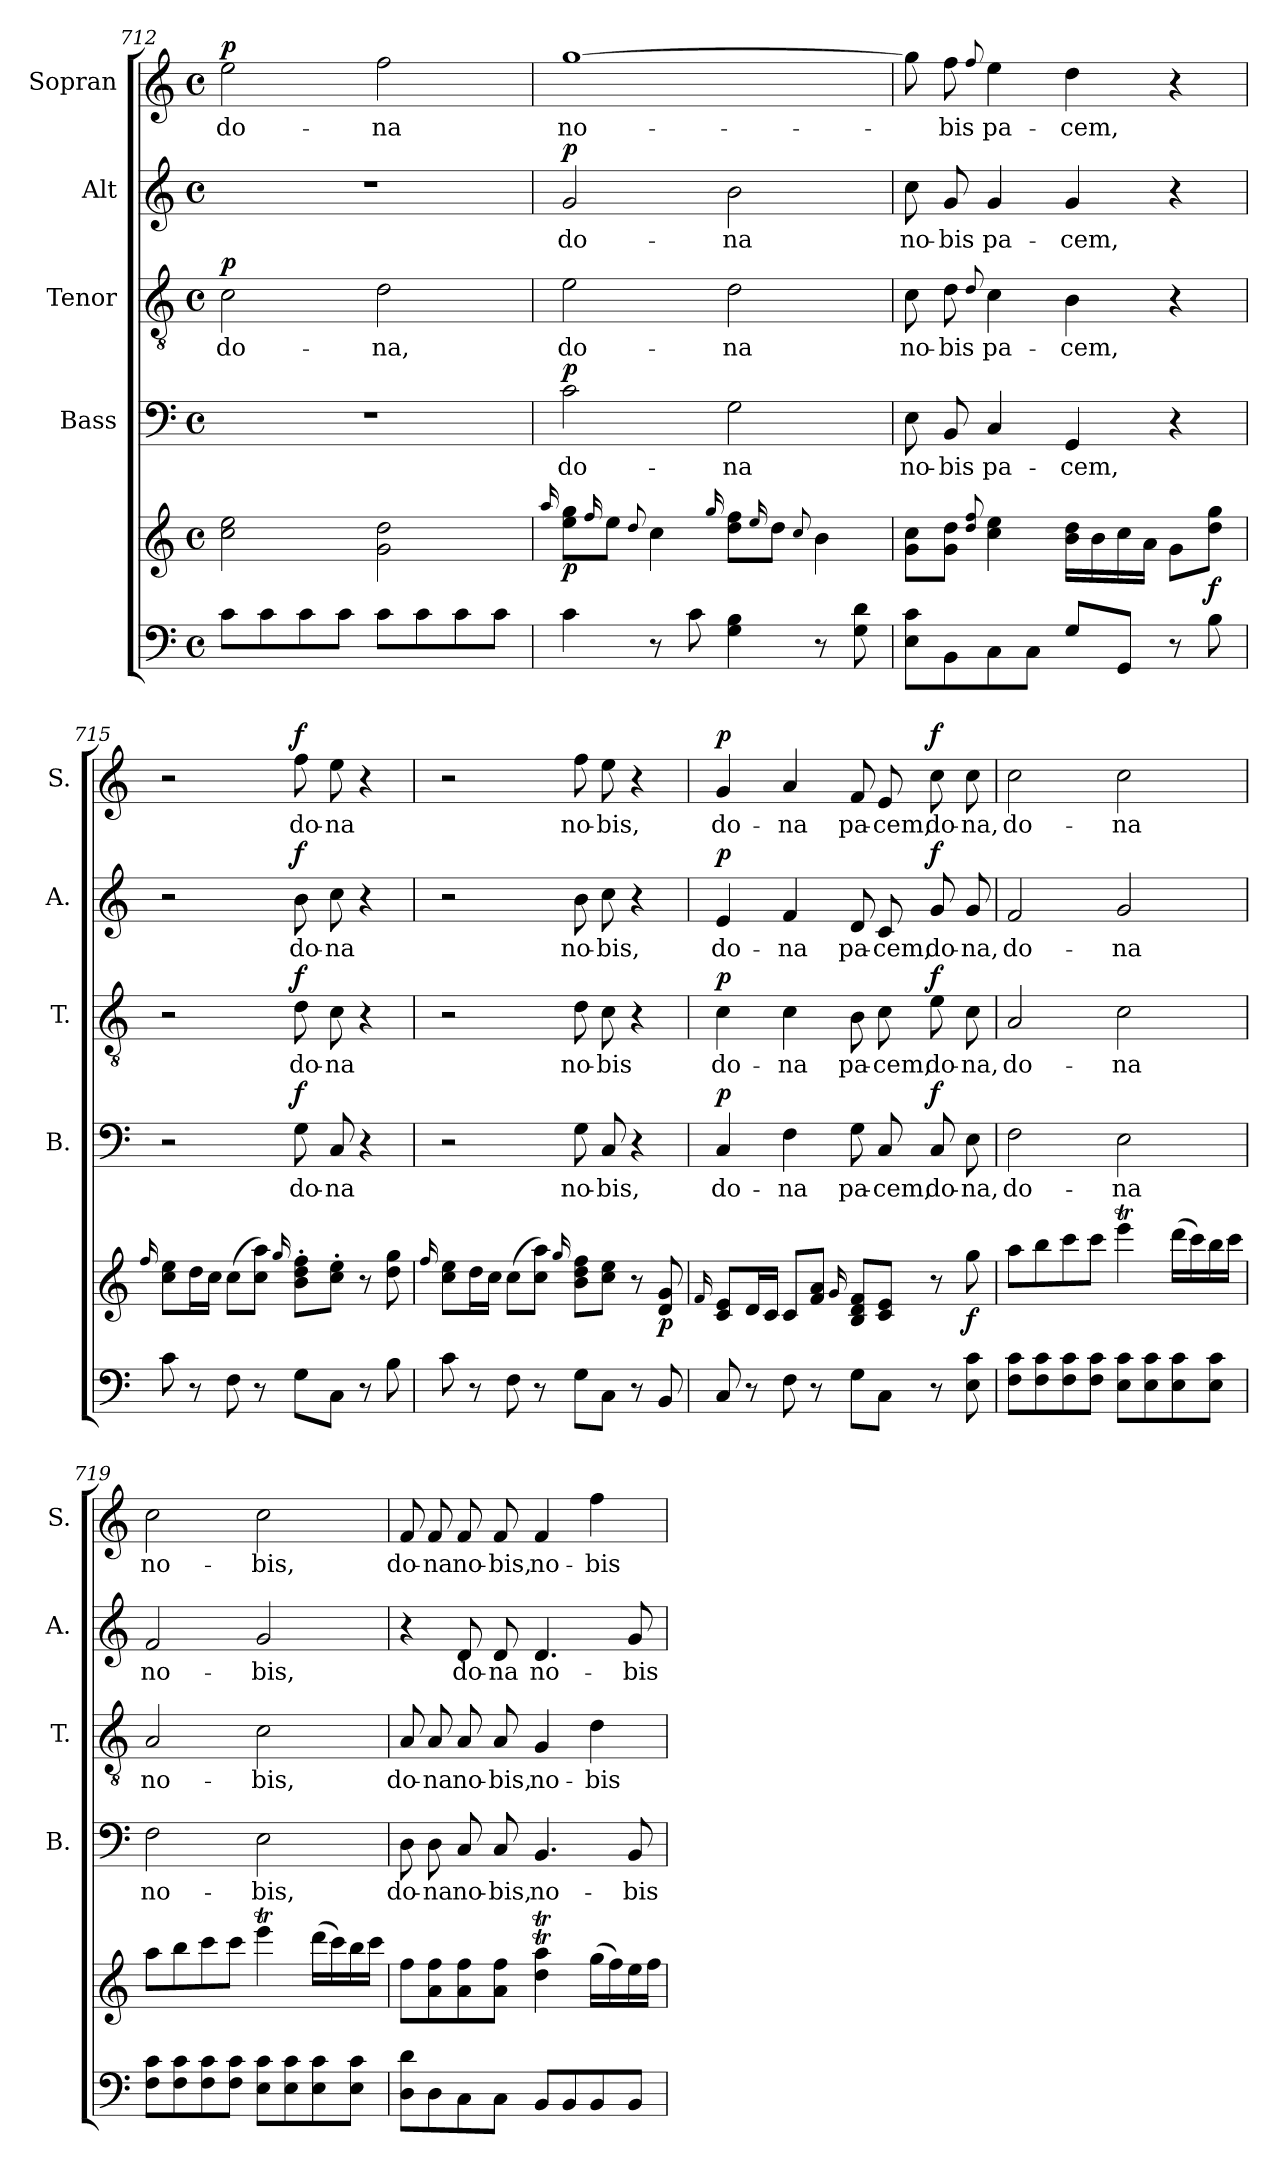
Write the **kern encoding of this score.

**kern	**kern	**dynam	**kern	**text	**dynam	**kern	**text	**dynam	**kern	**text	**dynam	**kern	**text	**dynam
*part5	*part5	*part5	*part4	*part4	*part4	*part3	*part3	*part3	*part2	*part2	*part2	*part1	*part1	*part1
*staff6	*staff5	*staff5/6	*staff4	*staff4	*staff4	*staff3	*staff3	*staff3	*staff2	*staff2	*staff2	*staff1	*staff1	*staff1
*	*	*	*I"Bass	*	*	*I"Tenor	*	*	*I"Alt	*	*	*I"Sopran	*	*
*	*	*	*I'B.	*	*	*I'T.	*	*	*I'A.	*	*	*I'S.	*	*
*clefF4	*clefG2	*	*clefF4	*	*	*clefGv2	*	*	*clefG2	*	*	*clefG2	*	*
*k[]	*k[]	*	*k[]	*	*	*k[]	*	*	*k[]	*	*	*k[]	*	*
*C:	*C:	*	*C:	*	*	*C:	*	*	*C:	*	*	*C:	*	*
*M4/4	*M4/4	*	*M4/4	*	*	*M4/4	*	*	*M4/4	*	*	*M4/4	*	*
*met(c)	*met(c)	*	*met(c)	*	*	*met(c)	*	*	*met(c)	*	*	*met(c)	*	*
=712	=712	=712	=712	=712	=712	=712	=712	=712	=712	=712	=712	=712	=712	=712
!	!	!	!	!	!	!	!LO:LY:b	!LO:DY:a	!	!	!	!	!LO:LY:b	!LO:DY:a
8c\L	2cc\ 2ee\	.	1r	.	.	2c\	do-	p	1r	.	.	2ee\	do-	p
8c\	.	.	.	.	.	.	.	.	.	.	.	.	.	.
8c\	.	.	.	.	.	.	.	.	.	.	.	.	.	.
8c\J	.	.	.	.	.	.	.	.	.	.	.	.	.	.
!	!	!	!	!	!	!	!LO:LY:b	!	!	!	!	!	!LO:LY:b	!
8c\L	2g\ 2dd\	.	.	.	.	2d\	-na,	.	.	.	.	2ff\	-na	.
8c\	.	.	.	.	.	.	.	.	.	.	.	.	.	.
8c\	.	.	.	.	.	.	.	.	.	.	.	.	.	.
8c\J	.	.	.	.	.	.	.	.	.	.	.	.	.	.
!!LO:LB:g=z
=713	=713	=713	=713	=713	=713	=713	=713	=713	=713	=713	=713	=713	=713	=713
.	16qqaa/	.	.	.	.	.	.	.	.	.	.	.	.	.
!	!	!LO:DY:b	!	!LO:LY:b	!LO:DY:a	!	!LO:LY:b	!	!	!LO:LY:b	!LO:DY:a	!	!LO:LY:b	!
4c\	8ee\ 8gg\L	p	2c\	do-	p	2e\	do-	.	2g/	do-	p	[1gg	no-	.
.	16qqff/	.	.	.	.	.	.	.	.	.	.	.	.	.
.	8ee\J	.	.	.	.	.	.	.	.	.	.	.	.	.
.	8qqdd/	.	.	.	.	.	.	.	.	.	.	.	.	.
8r	4cc\	.	.	.	.	.	.	.	.	.	.	.	.	.
8c\	.	.	.	.	.	.	.	.	.	.	.	.	.	.
.	16qqgg/	.	.	.	.	.	.	.	.	.	.	.	.	.
!	!	!	!	!LO:LY:b	!	!	!LO:LY:b	!	!	!LO:LY:b	!	!	!	!
4G\ 4B\	8dd\ 8ff\L	.	2G\	-na	.	2d\	-na	.	2b\	-na	.	.	.	.
.	16qqee/	.	.	.	.	.	.	.	.	.	.	.	.	.
.	8dd\J	.	.	.	.	.	.	.	.	.	.	.	.	.
.	8qqcc/	.	.	.	.	.	.	.	.	.	.	.	.	.
8r	4b\	.	.	.	.	.	.	.	.	.	.	.	.	.
8G\ 8d\	.	.	.	.	.	.	.	.	.	.	.	.	.	.
=714	=714	=714	=714	=714	=714	=714	=714	=714	=714	=714	=714	=714	=714	=714
!	!	!	!	!LO:LY:b	!	!	!LO:LY:b	!	!	!LO:LY:b	!	!	!	!
8E\ 8c\L	8g\ 8cc\L	.	8E\	no-	.	8c\	no-	.	8cc\	no-	.	8gg\]	.	.
!	!	!	!	!LO:LY:b	!	!	!LO:LY:b	!	!	!LO:LY:b	!	!	!LO:LY:b	!
8BB\	8g\ 8dd\J	.	8BB/	-bis	.	8d\	-bis	.	8g/	-bis	.	8ff\	-bis	.
.	8qqdd/ 8qqff/	.	.	.	.	8qqd/	.	.	.	.	.	8qqff/	.	.
!	!	!	!	!LO:LY:b	!	!	!LO:LY:b	!	!	!LO:LY:b	!	!	!LO:LY:b	!
8C\	4cc\ 4ee\	.	4C/	pa-	.	4c\	pa-	.	4g/	pa-	.	4ee\	pa-	.
8C\J	.	.	.	.	.	.	.	.	.	.	.	.	.	.
!	!	!	!	!LO:LY:b	!	!	!LO:LY:b	!	!	!LO:LY:b	!	!	!LO:LY:b	!
8G/L	16b\ 16dd\LL	.	4GG/	-cem,	.	4B\	-cem,	.	4g/	-cem,	.	4dd\	-cem,	.
.	16b\	.	.	.	.	.	.	.	.	.	.	.	.	.
8GG/J	16cc\	.	.	.	.	.	.	.	.	.	.	.	.	.
.	16a\JJ	.	.	.	.	.	.	.	.	.	.	.	.	.
8r	8g\L	.	4r	.	.	4r	.	.	4r	.	.	4r	.	.
!	!	!LO:DY:b	!	!	!	!	!	!	!	!	!	!	!	!
8B\	8dd\ 8gg\J	f	.	.	.	.	.	.	.	.	.	.	.	.
=715	=715	=715	=715	=715	=715	=715	=715	=715	=715	=715	=715	=715	=715	=715
.	16qqff/	.	.	.	.	.	.	.	.	.	.	.	.	.
8c\	8cc\ 8ee\L	.	2r	.	.	2r	.	.	2r	.	.	2r	.	.
8r	16dd\L	.	.	.	.	.	.	.	.	.	.	.	.	.
.	16cc\JJ	.	.	.	.	.	.	.	.	.	.	.	.	.
8F\	(>8cc\L	.	.	.	.	.	.	.	.	.	.	.	.	.
8r	8cc\ 8aa\J)	.	.	.	.	.	.	.	.	.	.	.	.	.
.	16qqgg/	.	.	.	.	.	.	.	.	.	.	.	.	.
!	!	!	!	!LO:LY:b	!LO:DY:a	!	!LO:LY:b	!LO:DY:a	!	!LO:LY:b	!LO:DY:a	!	!LO:LY:b	!LO:DY:a
8G\L	8b\'> 8dd\'> 8ff\'>L	.	8G\	do-	f	8d\	do-	f	8b\	do-	f	8ff\	do-	f
!	!	!	!	!LO:LY:b	!	!	!LO:LY:b	!	!	!LO:LY:b	!	!	!LO:LY:b	!
8C\J	8cc\'> 8ee\'>J	.	8C/	-na	.	8c\	-na	.	8cc\	-na	.	8ee\	-na	.
8r	8r	.	4r	.	.	4r	.	.	4r	.	.	4r	.	.
8B\	8dd\ 8gg\	.	.	.	.	.	.	.	.	.	.	.	.	.
!!LO:PB:g=z
=716	=716	=716	=716	=716	=716	=716	=716	=716	=716	=716	=716	=716	=716	=716
.	16qqff/	.	.	.	.	.	.	.	.	.	.	.	.	.
8c\	8cc\ 8ee\L	.	2r	.	.	2r	.	.	2r	.	.	2r	.	.
8r	16dd\L	.	.	.	.	.	.	.	.	.	.	.	.	.
.	16cc\JJ	.	.	.	.	.	.	.	.	.	.	.	.	.
8F\	(>8cc\L	.	.	.	.	.	.	.	.	.	.	.	.	.
8r	8cc\ 8aa\J)	.	.	.	.	.	.	.	.	.	.	.	.	.
.	16qqgg/	.	.	.	.	.	.	.	.	.	.	.	.	.
!	!	!	!	!LO:LY:b	!	!	!LO:LY:b	!	!	!LO:LY:b	!	!	!LO:LY:b	!
8G\L	8b\ 8dd\ 8ff\L	.	8G\	no-	.	8d\	no-	.	8b\	no-	.	8ff\	no-	.
!	!	!	!	!LO:LY:b	!	!	!LO:LY:b	!	!	!LO:LY:b	!	!	!LO:LY:b	!
8C\J	8cc\ 8ee\J	.	8C/	-bis,	.	8c\	-bis	.	8cc\	-bis,	.	8ee\	-bis,	.
8r	8r	.	4r	.	.	4r	.	.	4r	.	.	4r	.	.
!	!	!LO:DY:b	!	!	!	!	!	!	!	!	!	!	!	!
8BB/	8d/ 8g/	p	.	.	.	.	.	.	.	.	.	.	.	.
=717	=717	=717	=717	=717	=717	=717	=717	=717	=717	=717	=717	=717	=717	=717
.	16qqf/	.	.	.	.	.	.	.	.	.	.	.	.	.
!	!	!	!	!LO:LY:b	!LO:DY:a	!	!LO:LY:b	!LO:DY:a	!	!LO:LY:b	!LO:DY:a	!	!LO:LY:b	!LO:DY:a
8C/	8c/ 8e/L	.	4C/	do-	p	4c\	do-	p	4e/	do-	p	4g/	do-	p
8r	16d/L	.	.	.	.	.	.	.	.	.	.	.	.	.
.	16c/JJ	.	.	.	.	.	.	.	.	.	.	.	.	.
!	!	!	!	!LO:LY:b	!	!	!LO:LY:b	!	!	!LO:LY:b	!	!	!LO:LY:b	!
8F\	8c/L	.	4F\	-na	.	4c\	-na	.	4f/	-na	.	4a/	-na	.
8r	8f/ 8a/J	.	.	.	.	.	.	.	.	.	.	.	.	.
.	16qqg/	.	.	.	.	.	.	.	.	.	.	.	.	.
!	!	!	!	!LO:LY:b	!	!	!LO:LY:b	!	!	!LO:LY:b	!	!	!LO:LY:b	!
8G\L	8B/ 8d/ 8f/L	.	8G\	pa-	.	8B\	pa-	.	8d/	pa-	.	8f/	pa-	.
!	!	!	!	!LO:LY:b	!	!	!LO:LY:b	!	!	!LO:LY:b	!	!	!LO:LY:b	!
8C\J	8c/ 8e/J	.	8C/	-cem,	.	8c\	-cem,	.	8c/	-cem,	.	8e/	-cem,	.
!	!	!	!	!LO:LY:b	!LO:DY:a	!	!LO:LY:b	!LO:DY:a	!	!LO:LY:b	!LO:DY:a	!	!LO:LY:b	!LO:DY:a
8r	8r	.	8C/	do-	f	8e\	do-	f	8g/	do-	f	8cc\	do-	f
!	!	!LO:DY:b	!	!LO:LY:b	!	!	!LO:LY:b	!	!	!LO:LY:b	!	!	!LO:LY:b	!
8E\ 8c\	8gg\	f	8E\	-na,	.	8c\	-na,	.	8g/	-na,	.	8cc\	-na,	.
=718	=718	=718	=718	=718	=718	=718	=718	=718	=718	=718	=718	=718	=718	=718
!	!	!	!	!LO:LY:b	!	!	!LO:LY:b	!	!	!LO:LY:b	!	!	!LO:LY:b	!
8F\ 8c\L	8aa\L	.	2F\	do-	.	2A/	do-	.	2f/	do-	.	2cc\	do-	.
8F\ 8c\	8bb\	.	.	.	.	.	.	.	.	.	.	.	.	.
8F\ 8c\	8ccc\	.	.	.	.	.	.	.	.	.	.	.	.	.
8F\ 8c\J	8ccc\J	.	.	.	.	.	.	.	.	.	.	.	.	.
!	!	!	!	!LO:LY:b	!	!	!LO:LY:b	!	!	!LO:LY:b	!	!	!LO:LY:b	!
8E\ 8c\L	4eeet\	.	2E\	-na	.	2c\	-na	.	2g/	-na	.	2cc\	-na	.
8E\ 8c\	.	.	.	.	.	.	.	.	.	.	.	.	.	.
8E\ 8c\	(>16ddd\LL	.	.	.	.	.	.	.	.	.	.	.	.	.
.	16ccc\)	.	.	.	.	.	.	.	.	.	.	.	.	.
8E\ 8c\J	16bb\	.	.	.	.	.	.	.	.	.	.	.	.	.
.	16ccc\JJ	.	.	.	.	.	.	.	.	.	.	.	.	.
!!LO:LB:g=z
=719	=719	=719	=719	=719	=719	=719	=719	=719	=719	=719	=719	=719	=719	=719
!	!	!	!	!LO:LY:b	!	!	!LO:LY:b	!	!	!LO:LY:b	!	!	!LO:LY:b	!
8F\ 8c\L	8aa\L	.	2F\	no-	.	2A/	no-	.	2f/	no-	.	2cc\	no-	.
8F\ 8c\	8bb\	.	.	.	.	.	.	.	.	.	.	.	.	.
8F\ 8c\	8ccc\	.	.	.	.	.	.	.	.	.	.	.	.	.
8F\ 8c\J	8ccc\J	.	.	.	.	.	.	.	.	.	.	.	.	.
!	!	!	!	!LO:LY:b	!	!	!LO:LY:b	!	!	!LO:LY:b	!	!	!LO:LY:b	!
8E\ 8c\L	4eeet\	.	2E\	-bis,	.	2c\	-bis,	.	2g/	-bis,	.	2cc\	-bis,	.
8E\ 8c\	.	.	.	.	.	.	.	.	.	.	.	.	.	.
8E\ 8c\	(>16ddd\LL	.	.	.	.	.	.	.	.	.	.	.	.	.
.	16ccc\)	.	.	.	.	.	.	.	.	.	.	.	.	.
8E\ 8c\J	16bb\	.	.	.	.	.	.	.	.	.	.	.	.	.
.	16ccc\JJ	.	.	.	.	.	.	.	.	.	.	.	.	.
=720	=720	=720	=720	=720	=720	=720	=720	=720	=720	=720	=720	=720	=720	=720
!	!	!	!	!LO:LY:b	!	!	!LO:LY:b	!	!	!	!	!	!LO:LY:b	!
8D\ 8d\L	8ff\L	.	8D\	do-	.	8A/	do-	.	4r	.	.	8f/	do-	.
!	!	!	!	!LO:LY:b	!	!	!LO:LY:b	!	!	!	!	!	!LO:LY:b	!
8D\	8a\ 8ff\	.	8D\	-na	.	8A/	-na	.	.	.	.	8f/	-na	.
!	!	!	!	!LO:LY:b	!	!	!LO:LY:b	!	!	!LO:LY:b	!	!	!LO:LY:b	!
8C\	8a\ 8ff\	.	8C/	no-	.	8A/	no-	.	8d/	do-	.	8f/	no-	.
!	!	!	!	!LO:LY:b	!	!	!LO:LY:b	!	!	!LO:LY:b	!	!	!LO:LY:b	!
8C\J	8a\ 8ff\J	.	8C/	-bis,	.	8A/	-bis,	.	8d/	-na	.	8f/	-bis,	.
!	!	!	!	!LO:LY:b	!	!	!LO:LY:b	!	!	!LO:LY:b	!	!	!LO:LY:b	!
8BB/L	4dd\T 4aa\T	.	4.BB/	no-	.	4G/	no-	.	4.d/	no-	.	4f/	no-	.
8BB/	.	.	.	.	.	.	.	.	.	.	.	.	.	.
!	!	!	!	!	!	!	!LO:LY:b	!	!	!	!	!	!LO:LY:b	!
8BB/	(>16gg\LL	.	.	.	.	4d\	-bis	.	.	.	.	4ff\	-bis	.
.	16ff\)	.	.	.	.	.	.	.	.	.	.	.	.	.
!	!	!	!	!LO:LY:b	!	!	!	!	!	!LO:LY:b	!	!	!	!
8BB/J	16ee\	.	8BB/	-bis	.	.	.	.	8g/	-bis	.	.	.	.
.	16ff\JJ	.	.	.	.	.	.	.	.	.	.	.	.	.
=	=	=	=	=	=	=	=	=	=	=	=	=	=	=
*-	*-	*-	*-	*-	*-	*-	*-	*-	*-	*-	*-	*-	*-	*-
